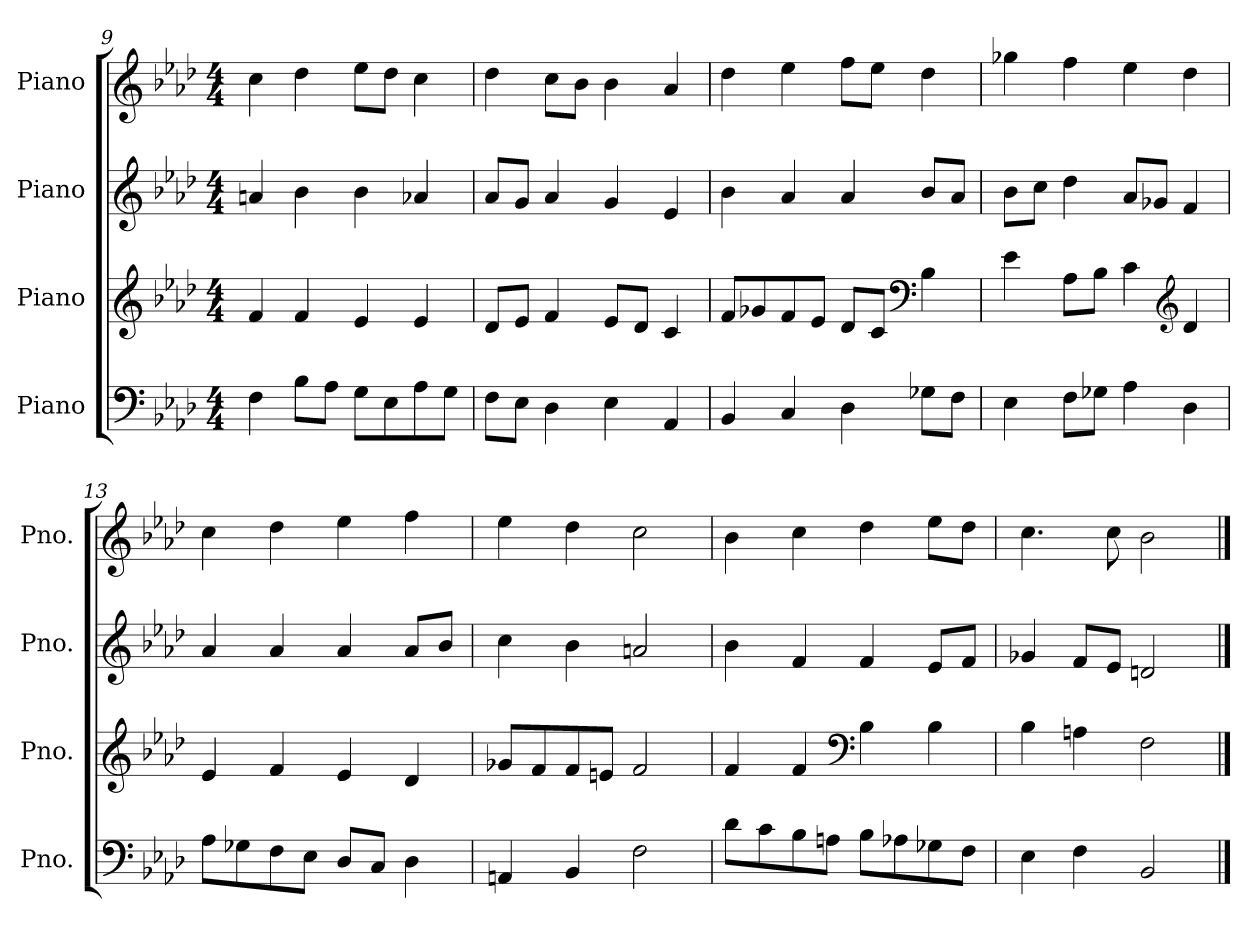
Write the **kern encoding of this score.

**kern	**kern	**kern	**kern
*part4	*part3	*part2	*part1
*staff4	*staff3	*staff2	*staff1
*I"Piano	*I"Piano	*I"Piano	*I"Piano
*I'Pno.	*I'Pno.	*I'Pno.	*I'Pno.
!!LO:LB:g=z
*clefF4	*clefG2	*clefG2	*clefG2
*k[b-e-a-d-]	*k[b-e-a-d-]	*k[b-e-a-d-]	*k[b-e-a-d-]
*M4/4	*M4/4	*M4/4	*M4/4
=9	=9	=9	=9
4F\	4f/	4an/	4cc\
8B-\L	4f/	4b-\	4dd-\
8A-\J	.	.	.
8G\L	4e-/	4b-\	8ee-\L
8E-\	.	.	8dd-\J
8A-\	4e-/	4a-X/	4cc\
8G\J	.	.	.
=10	=10	=10	=10
8F\L	8d-/L	8a-/L	4dd-\
8E-\J	8e-/J	8g/J	.
4D-\	4f/	4a-/	8cc\L
.	.	.	8b-\J
4E-\	8e-/L	4g/	4b-\
.	8d-/J	.	.
4AA-/	4c/	4e-/	4a-/
=11	=11	=11	=11
4BB-/	8f/L	4b-\	4dd-\
.	8g-X/	.	.
4C/	8f/	4a-/	4ee-\
.	8e-/J	.	.
4D-\	8d-/L	4a-/	8ff\L
.	8c/J	.	8ee-\J
*	*clefF4	*	*
8G-X\L	4B-\	8b-/L	4dd-\
8F\J	.	8a-/J	.
=12	=12	=12	=12
4E-\	4e-\	8b-\L	4gg-X\
.	.	8cc\J	.
8F\L	8A-\L	4dd-\	4ff\
8G-X\J	8B-\J	.	.
4A-\	4c\	8a-/L	4ee-\
.	.	8g-X/J	.
*	*clefG2	*	*
4D-\	4d-/	4f/	4dd-\
!!LO:PB:g=z
=13	=13	=13	=13
8A-\L	4e-/	4a-/	4cc\
8G-X\	.	.	.
8F\	4f/	4a-/	4dd-\
8E-\J	.	.	.
8D-/L	4e-/	4a-/	4ee-\
8C/J	.	.	.
4D-\	4d-/	8a-/L	4ff\
.	.	8b-/J	.
=14	=14	=14	=14
4AAn/	8g-X/L	4cc\	4ee-\
.	8f/	.	.
4BB-/	8f/	4b-\	4dd-\
.	8en/J	.	.
2F\	2f/	2an/	2cc\
=15	=15	=15	=15
8d-\L	4f/	4b-\	4b-\
8c\	.	.	.
8B-\	4f/	4f/	4cc\
8An\J	.	.	.
*	*clefF4	*	*
8B-\L	4B-\	4f/	4dd-\
8A-X\	.	.	.
8G-X\	4B-\	8e-/L	8ee-\L
8F\J	.	8f/J	8dd-\J
=16	=16	=16	=16
4E-\	4B-\	4g-X/	4.cc\
4F\	4An\	8f/L	.
.	.	8e-/J	8cc\
2BB-/	2F\	2dn/	2b-\
==	==	==	==
*-	*-	*-	*-
